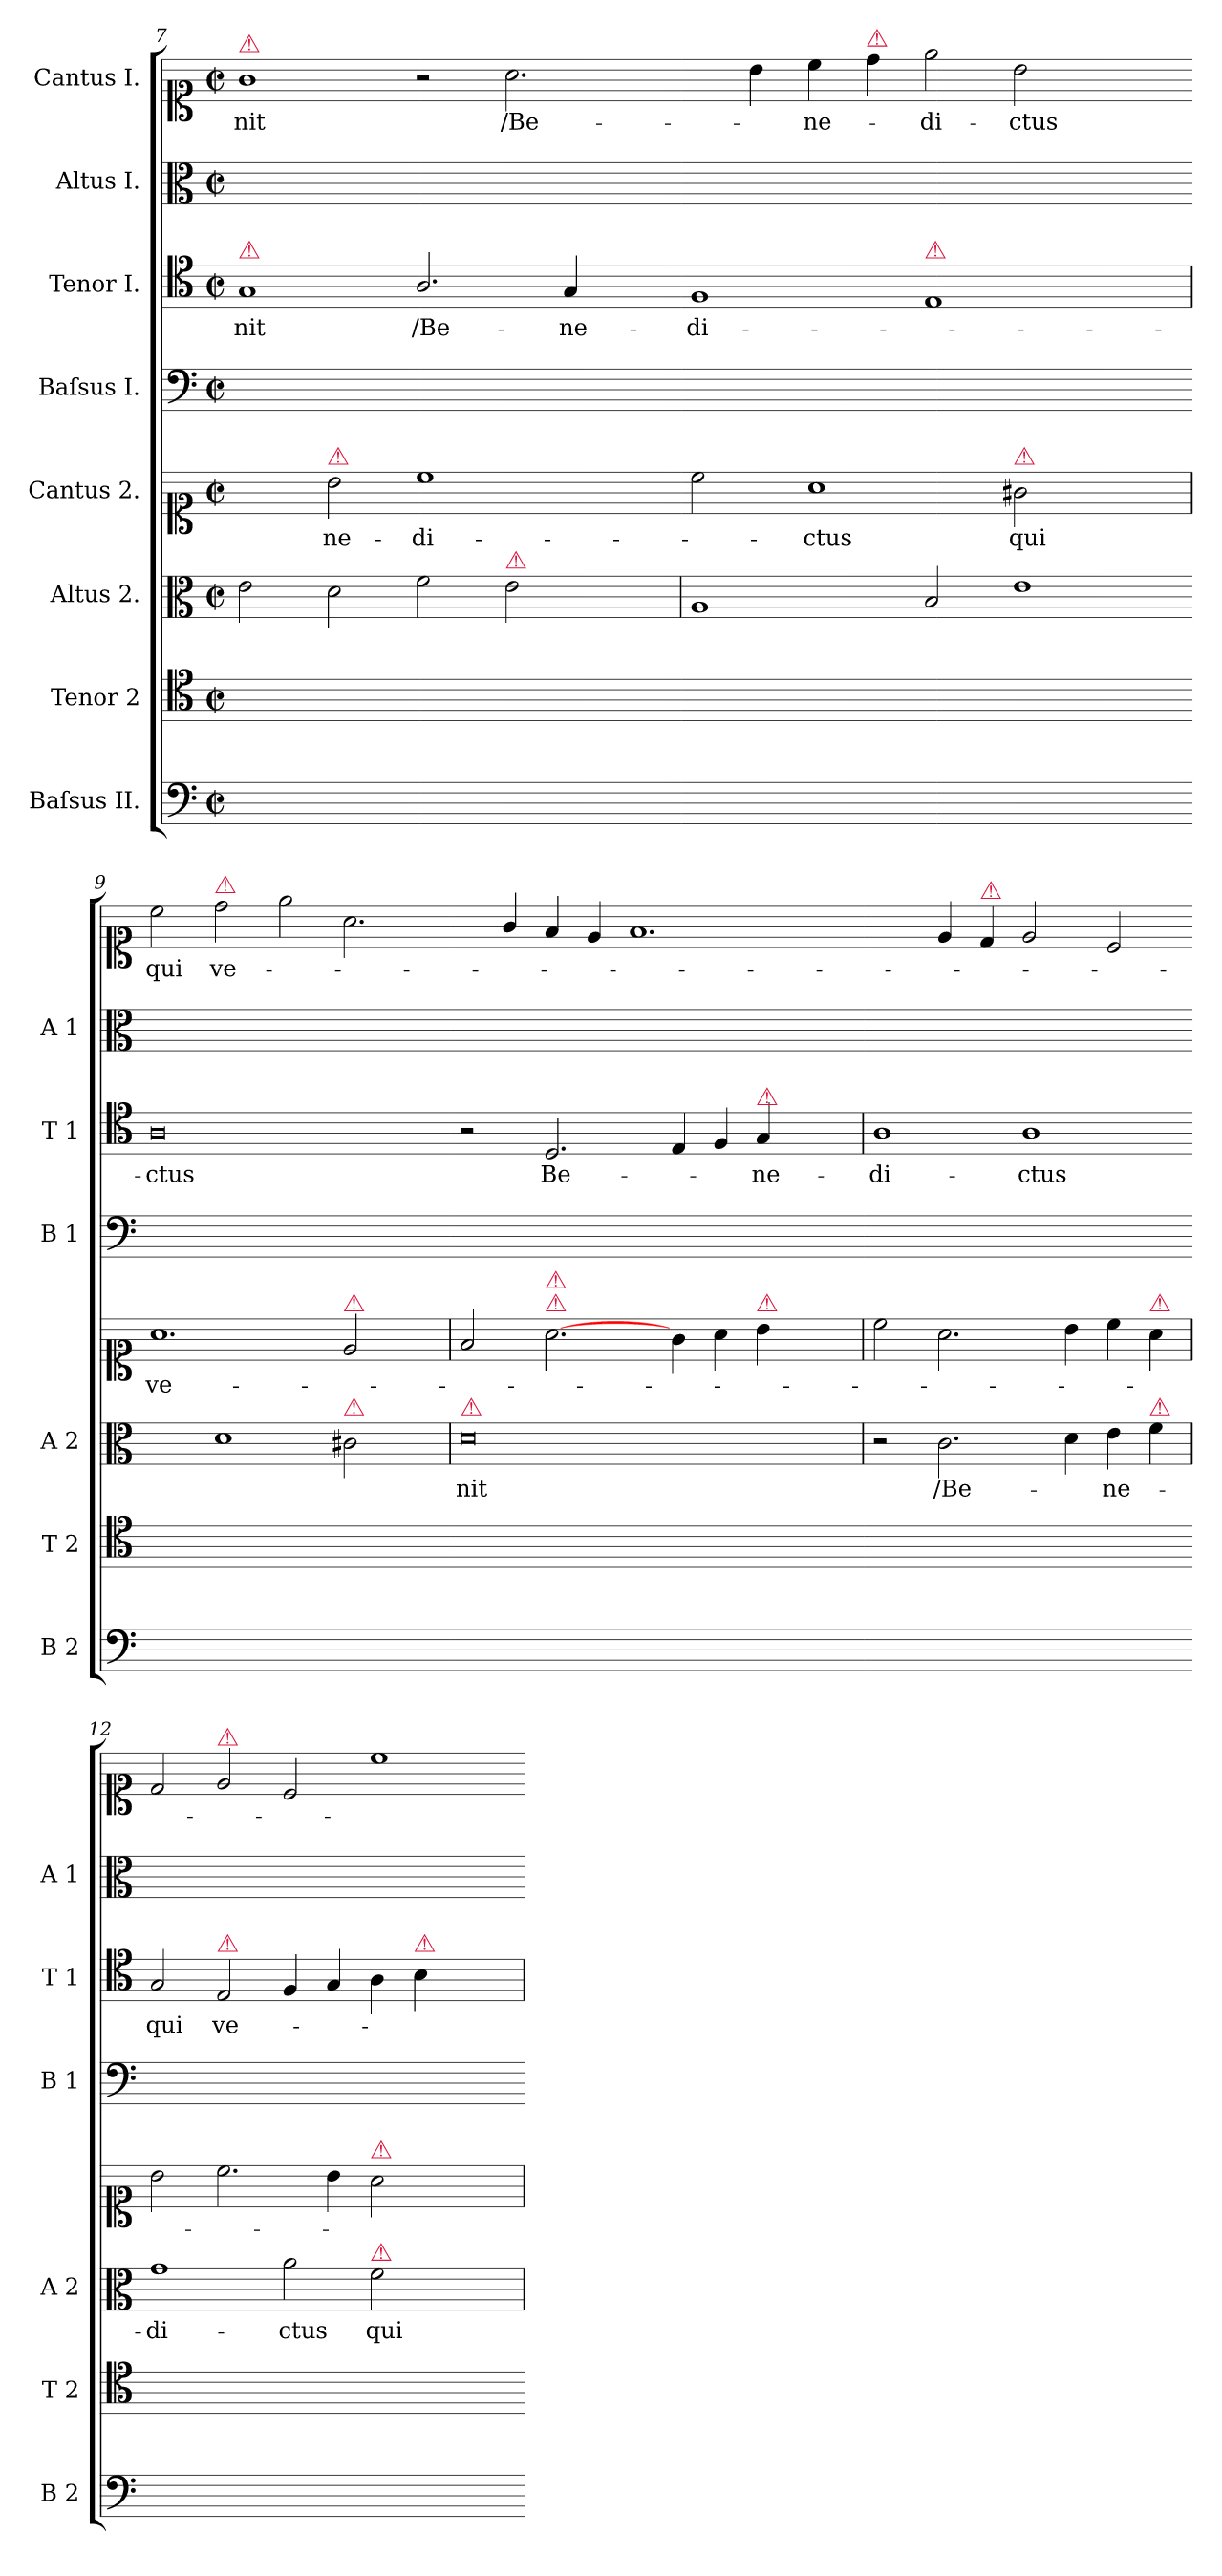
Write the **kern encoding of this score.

**kern	**kern	**kern	**text	**kern	**text	**kern	**kern	**text	**kern	**kern	**text
*part8	*part7	*part6	*part6	*part5	*part5	*part4	*part3	*part3	*part2	*part1	*part1
*staff8	*staff7	*staff6	*staff6	*staff5	*staff5	*staff4	*staff3	*staff3	*staff2	*staff1	*staff1
*I"Baſsus II.	*I"Tenor 2	*I"Altus 2.	*	*I"Cantus 2.	*	*I"Baſsus I.	*I"Tenor I.	*	*I"Altus I.	*I"Cantus I.	*
*I'B 2	*I'T 2	*I'A 2	*	*	*	*I'B 1	*I'T 1	*	*I'A 1	*	*
*clefF4	*clefC4	*clefC3	*	*clefC1	*	*clefF4	*clefC4	*	*clefC3	*clefC1	*
*k[]	*k[]	*k[]	*	*k[]	*	*k[]	*k[]	*	*k[]	*k[]	*
*M2/1	*M2/1	*M2/1	*	*M2/1	*	*M2/1	*M2/1	*	*M2/1	*M2/1	*
*met(c|)	*met(c|)	*met(c|)	*	*met(c|)	*	*met(c|)	*met(c|)	*	*met(c|)	*met(c|)	*
=7	=7	=7	=7	=7	=7	=7	=7	=7	=7	=7	=7
!	!	!	!	!	!	!	!	!	!	!LO:TX:a:color=crimson:t=⚠	!
!	!	!	!	!	!	!	!LO:TX:a:color=crimson:t=⚠	!	!	!	!
0ryy	0ryy	2e\	.	2ryy	.	0ryy	1G	-nit	0ryy	1g	-nit
!	!	!	!	!LO:TX:a:color=crimson:t=⚠	!	!	!	!	!	!	!
.	.	2d\	.	2b\	-ne-	.	.	.	.	.	.
.	.	2f\	.	1cc	-di-	.	2.A/	/Be-	.	2r	.
!	!	!LO:TX:a:color=crimson:t=⚠	!	!	!	!	!	!	!	!	!
.	.	2e\	.	.	.	.	.	.	.	2.a\	/Be-
.	.	.	.	.	.	.	4G/	-ne-	.	.	.
4ryy	4ryy	4ryy	.	4ryy	.	4ryy	4ryy	.	4ryy	.	.
=8-	=8-	=8	=8-	=8-	=8-	=8-	=8-	=8-	=8-	=8-	=8-
0ryy	0ryy	1A	.	2cc\	.	0ryy	1F	-di-	0ryy	4ryy	.
.	.	.	.	.	.	.	.	.	.	4b\	.
.	.	.	.	1a	-ctus	.	.	.	.	4cc\	-ne-
!	!	!	!	!	!	!	!	!	!	!LO:TX:a:color=crimson:t=⚠	!
.	.	.	.	.	.	.	.	.	.	4dd\	.
!	!	!	!	!	!	!	!LO:TX:a:color=crimson:t=⚠	!	!	!	!
.	.	2B/	.	.	.	.	1E	.	.	2ee\	-di-
!	!	!	!	!LO:TX:a:color=crimson:t=⚠	!	!	!	!	!	!	!
.	.	1e\	.	2g#X\	qui	.	.	.	.	2b\	-ctus
2ryy	2ryy	.	.	2ryy	.	2ryy	2ryy	.	2ryy	2ryy	.
=9-	=9-	=9-	=9-	=9	=9-	=9-	=9	=9-	=9-	=9-	=9-
0ryy	0ryy	2ryy	.	1.a	ve-	0ryy	0A	-ctus	0ryy	2cc\	qui
!	!	!	!	!	!	!	!	!	!	!LO:TX:a:color=crimson:t=⚠	!
.	.	1d	.	.	.	.	.	.	.	2dd\	ve-
.	.	.	.	.	.	.	.	.	.	2ee\	.
!	!	!	!	!LO:TX:a:color=crimson:t=⚠	!	!	!	!	!	!	!
!	!	!LO:TX:a:color=crimson:t=⚠	!	!	!	!	!	!	!	!	!
.	.	2c#X\	.	2e/	.	.	.	.	.	2.a\	.
4ryy	4ryy	4ryy	.	4ryy	.	4ryy	4ryy	.	4ryy	.	.
=10-	=10-	=10	=10-	=10	=10-	=10-	=10-	=10-	=10-	=10-	=10-
!	!	!LO:TX:a:color=crimson:t=⚠	!	!	!	!	!	!	!	!	!
0ryy	0ryy	0d	-nit	2f/	.	0ryy	2r	.	0ryy	4ryy	.
.	.	.	.	.	.	.	.	.	.	4g/	.
!	!	!	!	!LO:TX:a:color=crimson:t=⚠	!	!	!	!	!	!	!
!	!	!	!	!LO:TX:a:color=crimson:t=⚠	!	!	!	!	!	!	!
.	.	.	.	[2.a\	.	.	2.D/	Be-	.	4f/	.
.	.	.	.	.	.	.	.	.	.	4e/	.
.	.	.	.	.	.	.	.	.	.	1.f	.
.	.	.	.	4g\	.	.	4E/	.	.	.	.
.	.	.	.	4a\	.	.	4F/	.	.	.	.
!	!	!	!	!	!	!	!LO:TX:a:color=crimson:t=⚠	!	!	!	!
!	!	!	!	!LO:TX:a:color=crimson:t=⚠	!	!	!	!	!	!	!
.	.	.	.	4b\	.	.	4G/	-ne-	.	.	.
2ryy	2ryy	2ryy	.	2ryy	.	2ryy	2ryy	.	2ryy	.	.
=11-	=11-	=11	=11-	=11	=11-	=11-	=11	=11-	=11-	=11-	=11-
0ryy	0ryy	2r	.	2cc\	.	0ryy	1A	-di-	0ryy	2ryy	.
.	.	2.c\	/Be-	2.a\	.	.	.	.	.	4e/	.
!	!	!	!	!	!	!	!	!	!	!LO:TX:a:color=crimson:t=⚠	!
.	.	.	.	.	.	.	.	.	.	4d/	.
.	.	.	.	.	.	.	1A	-ctus	.	2e/	.
.	.	4d\	.	4b\	.	.	.	.	.	.	.
.	.	4e\	ne-	4cc\	.	.	.	.	.	2c/	.
!	!	!	!	!LO:TX:a:color=crimson:t=⚠	!	!	!	!	!	!	!
!	!	!LO:TX:a:color=crimson:t=⚠	!	!	!	!	!	!	!	!	!
.	.	4f\	.	4a\	.	.	.	.	.	.	.
=12-	=12-	=12	=12-	=12	=12-	=12-	=12-	=12-	=12-	=12-	=12-
0ryy	0ryy	1g	-di-	2b\	.	0ryy	2G/	qui	0ryy	2d/	.
!	!	!	!	!	!	!	!	!	!	!LO:TX:a:color=crimson:t=⚠	!
!	!	!	!	!	!	!	!LO:TX:a:color=crimson:t=⚠	!	!	!	!
.	.	.	.	2.cc\	.	.	2E/	ve-	.	2e/	.
.	.	2a\	-ctus	.	.	.	4F/	.	.	2c/	.
.	.	.	.	4b\	.	.	4G/	.	.	.	.
!	!	!	!	!LO:TX:a:color=crimson:t=⚠	!	!	!	!	!	!	!
!	!	!LO:TX:a:color=crimson:t=⚠	!	!	!	!	!	!	!	!	!
.	.	2f\	qui	2a\	.	.	4A\	.	.	1cc\	.
!	!	!	!	!	!	!	!LO:TX:a:color=crimson:t=⚠	!	!	!	!
.	.	.	.	.	.	.	4B\	.	.	.	.
2ryy	2ryy	2ryy	.	2ryy	.	2ryy	2ryy	.	2ryy	.	.
=-	=-	=	=-	=	=-	=-	=	=-	=-	=-	=-
*-	*-	*-	*-	*-	*-	*-	*-	*-	*-	*-	*-
